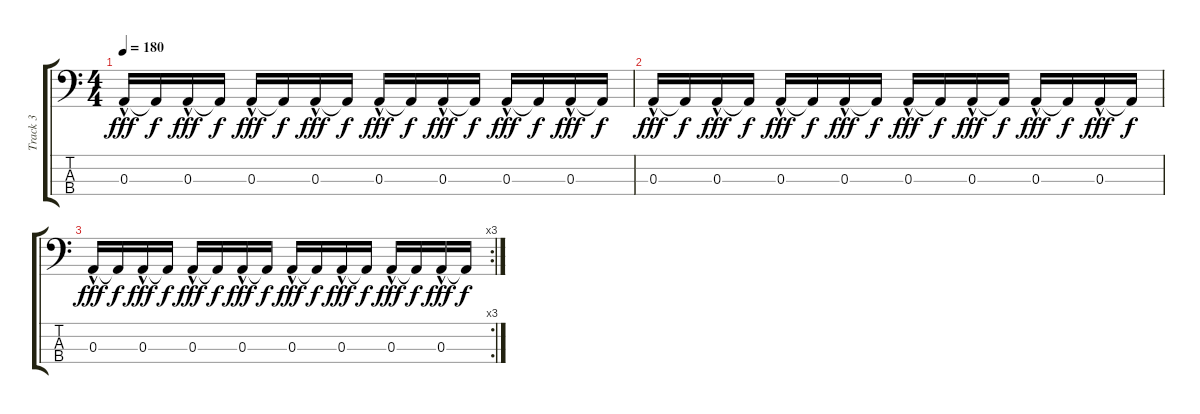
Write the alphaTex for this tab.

\track ("Track 3" "Track 3") {instrument electricbasspick bank 255}
\staff {score tabs}
\tuning (G2 D2 A1 E1) {hide}
\ts (4 4)
\tempo 180
\clef f4
\ks c
0.3{hac}.16{dy fff} 0.3{t}.16{dy f} 0.3{hac}.16{dy fff} 0.3{t}.16{dy f} 0.3{hac}.16{dy fff} 0.3{t}.16{dy f} 0.3{hac}.16{dy fff} 0.3{t}.16{dy f} 0.3{hac}.16{dy fff} 0.3{t}.16{dy f} 0.3{hac}.16{dy fff} 0.3{t}.16{dy f} 0.3{hac}.16{dy fff} 0.3{t}.16{dy f} 0.3{hac}.16{dy fff} 0.3{t}.16{dy f} |
0.3{hac}.16{dy fff} 0.3{t}.16{dy f} 0.3{hac}.16{dy fff} 0.3{t}.16{dy f} 0.3{hac}.16{dy fff} 0.3{t}.16{dy f} 0.3{hac}.16{dy fff} 0.3{t}.16{dy f} 0.3{hac}.16{dy fff} 0.3{t}.16{dy f} 0.3{hac}.16{dy fff} 0.3{t}.16{dy f} 0.3{hac}.16{dy fff} 0.3{t}.16{dy f} 0.3{hac}.16{dy fff} 0.3{t}.16{dy f} |
\rc 3
0.3{hac}.16{dy fff} 0.3{t}.16{dy f} 0.3{hac}.16{dy fff} 0.3{t}.16{dy f} 0.3{hac}.16{dy fff} 0.3{t}.16{dy f} 0.3{hac}.16{dy fff} 0.3{t}.16{dy f} 0.3{hac}.16{dy fff} 0.3{t}.16{dy f} 0.3{hac}.16{dy fff} 0.3{t}.16{dy f} 0.3{hac}.16{dy fff} 0.3{t}.16{dy f} 0.3{hac}.16{dy fff} 0.3{t}.16{dy f}
